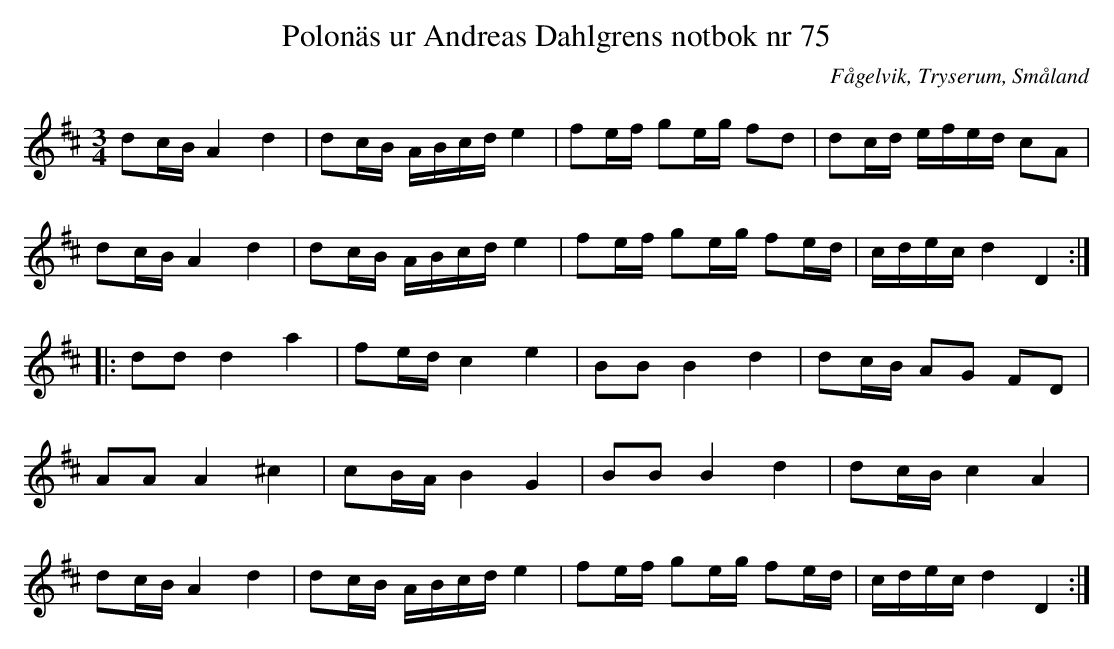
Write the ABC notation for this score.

X:1
T: Polonäs ur Andreas Dahlgrens notbok nr 75
O: Fågelvik, Tryserum, Småland
M: 3/4
L: 1/16
K: D
d2cB A4 d4 | d2cB ABcd e4 | f2ef g2eg f2d2 | d2cd efed c2A2 |
d2cB A4 d4 | d2cB ABcd e4 | f2ef g2eg f2ed | cdec d4 D4 ::
d2d2 d4 a4 | f2ed c4 e4 | B2B2 B4 d4 | d2cB A2G2 F2D2 |
A2A2 A4 ^c4 | c2BA B4 G4 | B2B2 B4 d4 | d2cB c4 A4 |
d2cB A4 d4 | d2cB ABcd e4 | f2ef g2eg f2ed | cdec d4 D4 :|
